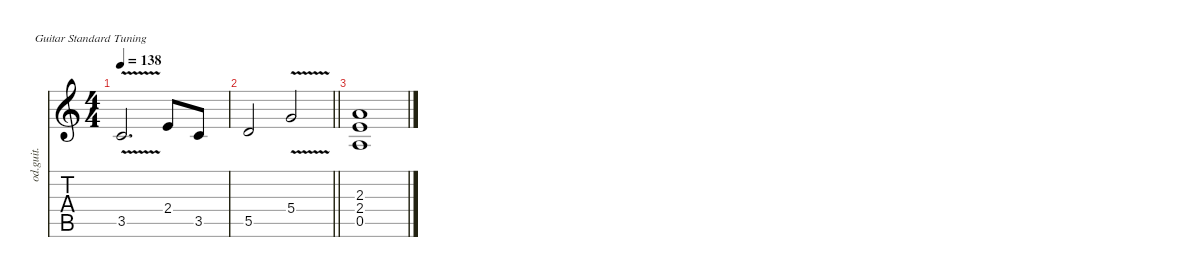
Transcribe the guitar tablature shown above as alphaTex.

\defaultSystemsLayout 4
\hideDynamics
\bracketExtendMode nobrackets
\track ("Hichem" "od.guit.") {instrument overdrivenguitar}
\staff {score tabs}
\tuning (E4 B3 G3 D3 A2 E2)
\ts (4 4)
\tempo 138
\clef g2
\ks aminor
3.5{v}.2{d dy f beam Up} 2.4.8{beam Up} 3.5.8{beam Up} |
\barLineRight lightlight
5.5.2{beam Up} 5.4{v}.2{beam Up} |
(2.3 2.4 0.5).1{beam Up}
